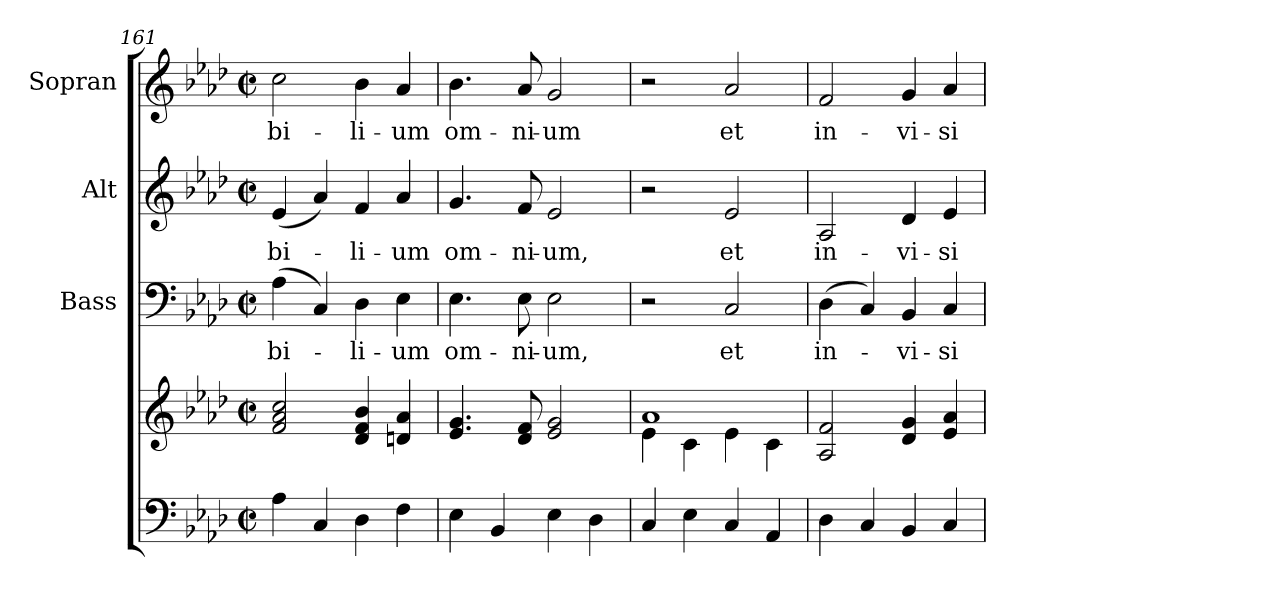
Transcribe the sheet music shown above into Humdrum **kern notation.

**kern	**kern	**kern	**text	**kern	**text	**kern	**text
*part4	*part4	*part3	*part3	*part2	*part2	*part1	*part1
*staff5	*staff4	*staff3	*staff3	*staff2	*staff2	*staff1	*staff1
*	*	*I"Bass	*	*I"Alt	*	*I"Sopran	*
*	*	*I'B.	*	*I'A.	*	*I'S.	*
*clefF4	*clefG2	*clefF4	*	*clefG2	*	*clefG2	*
*k[b-e-a-d-]	*k[b-e-a-d-]	*k[b-e-a-d-]	*	*k[b-e-a-d-]	*	*k[b-e-a-d-]	*
*A-:	*A-:	*A-:	*	*A-:	*	*A-:	*
*M2/2	*M2/2	*M2/2	*	*M2/2	*	*M2/2	*
*met(c|)	*met(c|)	*met(c|)	*	*met(c|)	*	*met(c|)	*
=161	=161	=161	=161	=161	=161	=161	=161
!	!	!	!LO:LY:b	!	!LO:LY:b	!	!LO:LY:b
4A-\	2f/ 2a-/ 2cc/	(>4A-\	-bi-	(<4e-/	-bi-	2cc\	-bi-
4C/	.	4C/)	.	4a-/)	.	.	.
!	!	!	!LO:LY:b	!	!LO:LY:b	!	!LO:LY:b
4D-\	4d-/ 4f/ 4b-/	4D-\	-li-	4f/	-li-	4b-\	-li-
!	!	!	!LO:LY:b	!	!LO:LY:b	!	!LO:LY:b
4F\	4dn/ 4a-/	4E-\	-um	4a-/	-um	4a-/	-um
=162	=162	=162	=162	=162	=162	=162	=162
!	!	!	!LO:LY:b	!	!LO:LY:b	!	!LO:LY:b
4E-\	4.e-/ 4.g/	4.E-\	om-	4.g/	om-	4.b-\	om-
4BB-/	.	.	.	.	.	.	.
!	!	!	!LO:LY:b	!	!LO:LY:b	!	!LO:LY:b
.	8d-/ 8f/	8E-\	-ni-	8f/	-ni-	8a-/	-ni-
!	!	!	!LO:LY:b	!	!LO:LY:b	!	!LO:LY:b
4E-\	2e-/ 2g/	2E-\	-um,	2e-/	-um,	2g/	-um
4D-\	.	.	.	.	.	.	.
!!LO:PB:g=z
=163	=163	=163	=163	=163	=163	=163	=163
*	*^	*	*	*	*	*	*
4C/	1a-	4e-\	2r	.	2r	.	2r	.
4E-\	.	4c\	.	.	.	.	.	.
!	!	!	!	!LO:LY:b	!	!LO:LY:b	!	!LO:LY:b
4C/	.	4e-\	2C/	et	2e-/	et	2a-/	et
4AA-/	.	4c\	.	.	.	.	.	.
=164	=164	=164	=164	=164	=164	=164	=164	=164
!	!	!	!	!LO:LY:b	!	!LO:LY:b	!	!LO:LY:b
*	*v	*v	*	*	*	*	*	*
4D-\	2A-/ 2f/	(>4D-\	in-	2A-/	in-	2f/	in-
4C/	.	4C/)	.	.	.	.	.
!	!	!	!LO:LY:b	!	!LO:LY:b	!	!LO:LY:b
4BB-/	4d-/ 4g/	4BB-/	-vi-	4d-/	-vi-	4g/	-vi-
!	!	!	!LO:LY:b	!	!LO:LY:b	!	!LO:LY:b
4C/	4e-/ 4a-/	4C/	-si-	4e-/	-si-	4a-/	-si-
=	=	=	=	=	=	=	=
*-	*-	*-	*-	*-	*-	*-	*-
